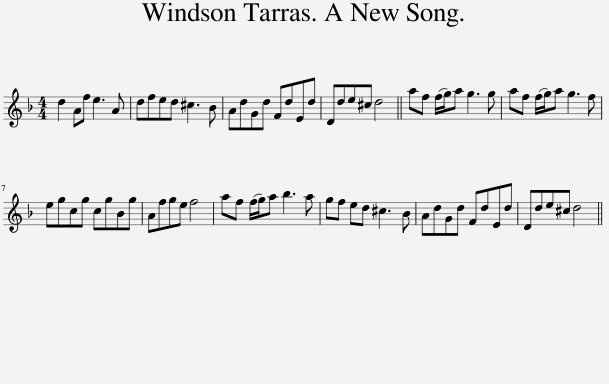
X:1
L:1/8
M:4/4
I:linebreak $
K:Dmin
V:1 treble
V:1
 d2 Af e3 A | dfed ^c3 B | AdGd FdEd | Dde^c d4 || af (f/g/)a g3 g | %5
 af (f/g/)a g3 f |$ egcg cgBg | Afge f4 | af (f/g/)a b3 a | gf ed ^c3 B | %10
 AdGd FdEd | Dde^c d4 || %12
